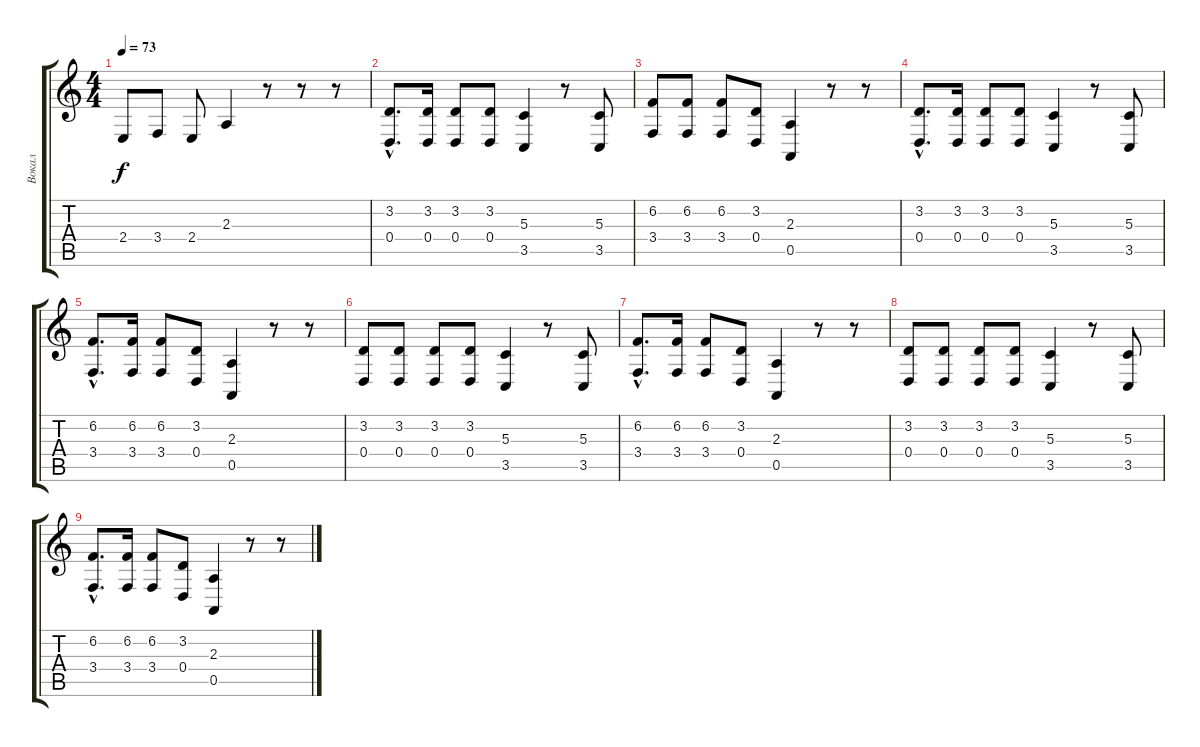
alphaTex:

\track ("Вокал" "Вокал") {instrument tenorsax}
\staff {score tabs}
\tuning (E4 B3 G3 D3 A2 E2) {hide}
\ts (4 4)
\tempo 73
\clef g2
\ks c
2.4.8{dy f} 3.4.8 2.4.8 2.3.4 r.8 r.8 r.8 |
(3.2{hac} 0.4{hac}).8{d} (3.2 0.4).16 (3.2 0.4).8 (3.2 0.4).8 (5.3 3.5).4 r.8 (5.3 3.5).8 |
(6.2 3.4).8 (6.2 3.4).8 (6.2 3.4).8 (3.2 0.4).8 (2.3 0.5).4 r.8 r.8 |
(3.2{hac} 0.4{hac}).8{d} (3.2 0.4).16 (3.2 0.4).8 (3.2 0.4).8 (5.3 3.5).4 r.8 (5.3 3.5).8 |
(6.2{hac} 3.4{hac}).8{d} (6.2 3.4).16 (6.2 3.4).8 (3.2 0.4).8 (2.3 0.5).4 r.8 r.8 |
(3.2 0.4).8 (3.2 0.4).8 (3.2 0.4).8 (3.2 0.4).8 (5.3 3.5).4 r.8 (5.3 3.5).8 |
(6.2{hac} 3.4{hac}).8{d} (6.2 3.4).16 (6.2 3.4).8 (3.2 0.4).8 (2.3 0.5).4 r.8 r.8 |
(3.2 0.4).8 (3.2 0.4).8 (3.2 0.4).8 (3.2 0.4).8 (5.3 3.5).4 r.8 (5.3 3.5).8 |
(6.2{hac} 3.4{hac}).8{d} (6.2 3.4).16 (6.2 3.4).8 (3.2 0.4).8 (2.3 0.5).4 r.8 r.8
